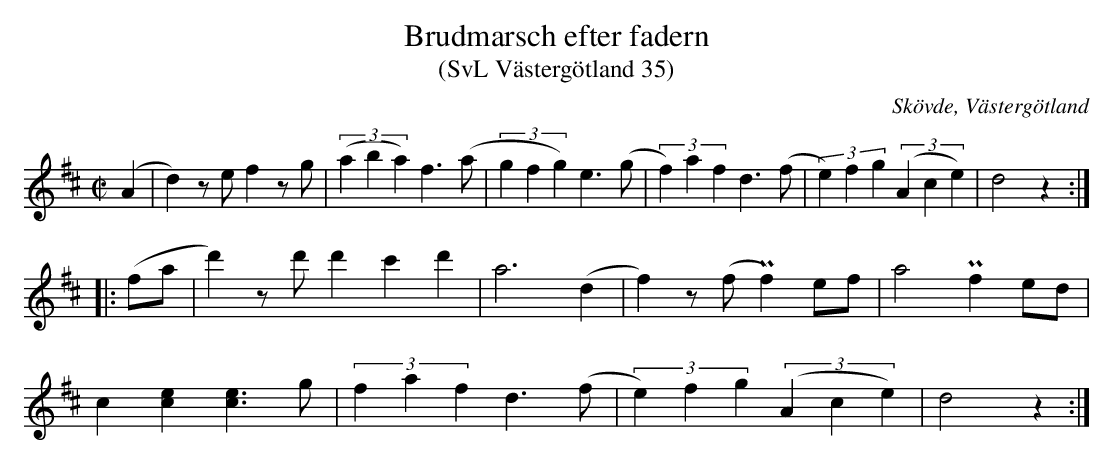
X:1
T:Brudmarsch efter fadern
T:(SvL Västergötland 35)
O:Skövde, Västergötland
M:C|
L:1/8
K:D
(A2|d2) ze f2 zg|(3(a2 b2 a2) f3 (a|(3g2 f2 g2) e3 (g|(3f2) a2 f2 d3 (f|(3e2) f2 g2 (3(A2 c2 e2)|d4 z2:|
|: (fa|d'2) zd' d'2 c'2 d'2|a6 (d2|f2) z (f !uppermordent!f2) ef|a4 !uppermordent!f2 ed|
c2 [ce]2 [ce]3 g|(3f2 a2 f2 d3 (f|(3e2) f2 g2 (3(A2 c2 e2)|d4 z2:|
